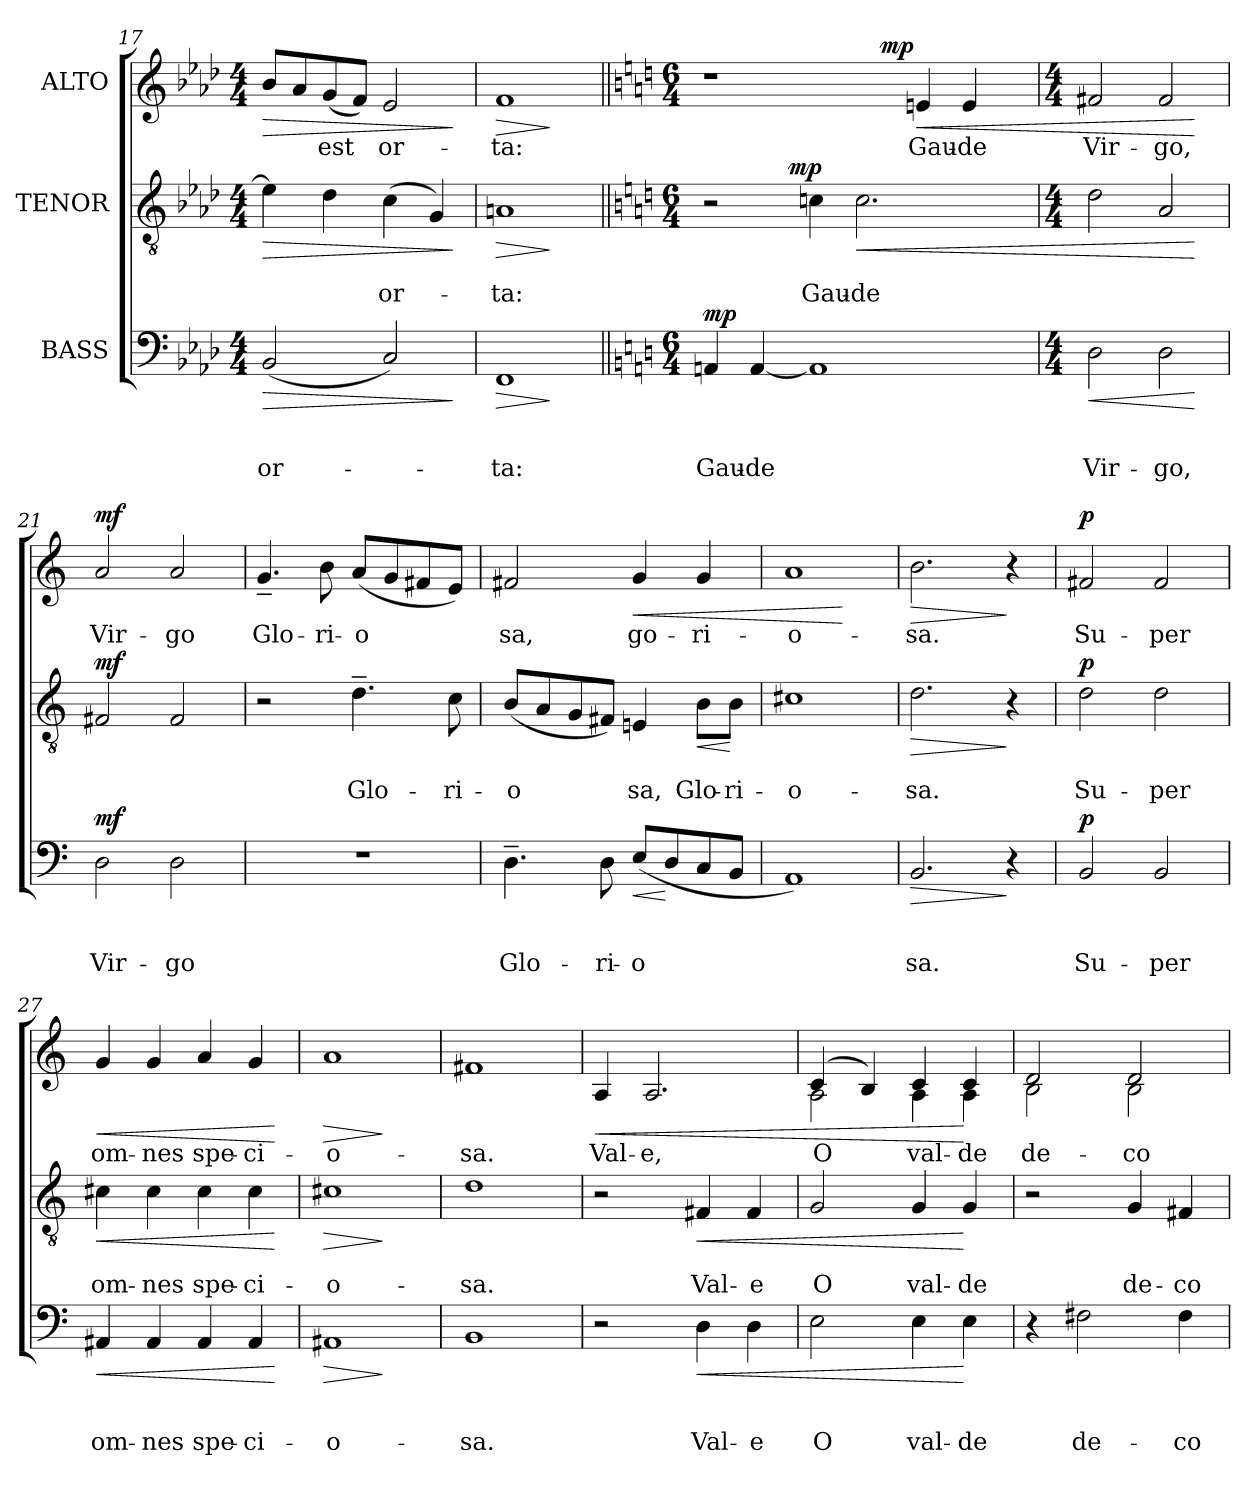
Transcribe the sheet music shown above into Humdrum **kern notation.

**kern	**text	**text	**text	**dynam	**kern	**text	**text	**dynam	**kern	**text	**dynam
*part3	*part3	*part3	*part3	*part3	*part2	*part2	*part2	*part2	*part1	*part1	*part1
*staff3	*staff3	*staff3	*staff3	*staff3	*staff2	*staff2	*staff2	*staff2	*staff1	*staff1	*staff1
*I"BASS	*	*	*	*	*I"TENOR	*	*	*	*I"ALTO	*	*
*clefF4	*	*	*	*	*clefGv2	*	*	*	*clefG2	*	*
*k[b-e-a-d-]	*	*	*	*	*k[b-e-a-d-]	*	*	*	*k[b-e-a-d-]	*	*
*A-:	*	*	*	*	*A-:	*	*	*	*A-:	*	*
*M4/4	*	*	*	*	*M4/4	*	*	*	*M4/4	*	*
=17	=17	=17	=17	=17	=17	=17	=17	=17	=17	=17	=17
!	!	!	!LO:LY:b	!LO:HP:b	!	!	!	!LO:HP:b	!	!	!LO:HP:b
(<2BB-/	.	.	or-	>	4e\]	.	.	>	8b-/L	.	>
.	.	.	.	.	.	.	.	.	8a-/	.	.
!	!	!	!	!	!	!	!	!	!	!LO:LY:b	!
.	.	.	.	.	4d-\	.	.	.	(<8g/	est	.
.	.	.	.	.	.	.	.	.	8f/J)	.	.
!	!	!	!	!	!	!	!LO:LY:b	!	!	!LO:LY:b	!
2C/)	.	.	.	.	(>4c\	.	or-	.	2e-/	or-	.
.	.	.	.	.	4G/)	.	.	.	.	.	.
.	.	.	.	]	.	.	.	]	.	.	]
!!LO:LB:g=z
=18	=18	=18	=18	=18	=18	=18	=18	=18	=18	=18	=18
!	!	!	!LO:LY:b	!LO:HP:b	!	!	!LO:LY:b	!LO:HP:b	!	!LO:LY:b	!LO:HP:b
1FF	.	.	-ta:	>	1An	.	-ta:	>	1f	-ta:	>
.	.	.	.	]	.	.	.	]	.	.	]
=19||	=19||	=19||	=19||	=19||	=19||	=19||	=19||	=19||	=19||	=19||	=19||
*k[]	*	*	*	*	*k[]	*	*	*	*k[]	*	*
*C:	*	*	*	*	*C:	*	*	*	*C:	*	*
*M6/4	*	*	*	*	*M6/4	*	*	*	*M6/4	*	*
!	!	!	!LO:LY:b	!LO:DY:a	!	!	!	!	!	!	!
*	*	*	*	*	*^	*	*	*	*^	*	*
4AAn/	.	.	Gau-	mp	2r	4..ryy	.	.	.	1r	2ryy	.	.
!	!	!	!LO:LY:b:rj	!	!	!	!	!	!	!	!	!	!
[<4AA/	.	.	-de	.	.	.	.	.	.	.	.	.	.
!	!	!	!	!	!	!	!	!	!LO:DY:a	!	!	!	!
.	.	.	.	.	.	1ryy	.	.	mp	.	.	.	.
!	!	!	!	!	!	!	!	!LO:LY:b	!	!	!	!	!
1AA]	.	.	.	.	4cn\	.	.	Gau-	.	.	4ryy	.	.
!	!	!	!	!	!	!	!	!LO:LY:b:rj	!LO:HP:b	!	!	!	!
.	.	.	.	.	2.c\	.	.	-de	<	.	16.ryy	.	.
!	!	!	!	!	!	!	!	!	!	!	!	!	!LO:DY:a
.	.	.	.	.	.	.	.	.	.	.	2ryy	.	mp
!	!	!	!	!	!	!	!	!	!	!	!	!LO:LY:b	!LO:HP:b
.	.	.	.	.	.	.	.	.	.	4en/	.	Gau-	<
!	!	!	!	!	!	!	!	!	!	!	!	!LO:LY:b:rj	!
.	.	.	.	.	.	.	.	.	.	4e/	.	-de	.
.	.	.	.	.	.	.	.	.	.	.	8ryy	.	.
.	.	.	.	.	.	16ryy	.	.	.	.	.	.	.
.	.	.	.	.	.	.	.	.	.	.	32ryy	.	.
*	*	*	*	*	*v	*v	*	*	*	*	*	*	*
*	*	*	*	*	*	*	*	*	*v	*v	*	*
=20	=20	=20	=20	=20	=20	=20	=20	=20	=20	=20	=20
*M4/4	*	*	*	*	*M4/4	*	*	*	*M4/4	*	*
*	*	*	*	*	*^	*	*	*	*^	*	*
!	!	!	!LO:LY:b	!LO:HP:b	!	!	!	!	!	!	!	!LO:LY:b	!
*	*	*	*	*	*v	*v	*	*	*	*	*	*	*
*	*	*	*	*	*	*	*	*	*v	*v	*	*
2D\	.	.	Vir-	<	2d\	.	.	.	2f#X/	Vir-	.
!	!	!	!LO:LY:b	!	!	!	!	!	!	!LO:LY:b	!
2D\	.	.	-go,	.	2A/	.	.	.	2f#/	-go,	.
.	.	.	.	[	.	.	.	[	.	.	[
=21	=21	=21	=21	=21	=21	=21	=21	=21	=21	=21	=21
!	!	!	!LO:LY:b	!LO:DY:a	!	!	!	!LO:DY:a	!	!LO:LY:b	!LO:DY:a
2D\	.	.	Vir-	mf	2F#X/	.	.	mf	2a/	Vir-	mf
!	!	!	!LO:LY:b	!	!	!	!	!	!	!LO:LY:b	!
2D\	.	.	-go	.	2F#/	.	.	.	2a/	-go	.
=22	=22	=22	=22	=22	=22	=22	=22	=22	=22	=22	=22
!	!	!	!	!	!	!	!	!	!	!LO:LY:b	!
1r	.	.	.	.	2r	.	.	.	4.g~</	Glo-	.
!	!	!	!	!	!	!	!	!	!	!LO:LY:b	!
.	.	.	.	.	.	.	.	.	8b\	-ri-	.
!	!	!	!	!	!	!	!LO:LY:b	!	!	!LO:LY:b:rj	!
.	.	.	.	.	4.d~>\	.	Glo-	.	(<8a/L	-o	.
.	.	.	.	.	.	.	.	.	8g/	.	.
.	.	.	.	.	.	.	.	.	8f#X/	.	.
!	!	!	!	!	!	!	!LO:LY:b	!	!	!	!
.	.	.	.	.	8c\	.	-ri-	.	8e/J)	.	.
!!LO:LB:g=z
=23	=23	=23	=23	=23	=23	=23	=23	=23	=23	=23	=23
!	!	!	!LO:LY:b	!	!	!	!LO:LY:b	!	!	!LO:LY:b	!
4.D~>\	.	.	Glo-	.	(<8B/L	.	-o	.	2f#X/	sa,	.
.	.	.	.	.	8A/	.	.	.	.	.	.
.	.	.	.	.	8G/	.	.	.	.	.	.
!	!	!	!LO:LY:b	!	!	!	!	!	!	!	!
8D\	.	.	-ri-	.	8F#X/J)	.	.	.	.	.	.
!	!	!	!LO:LY:b:rj	!LO:HP:b	!	!	!LO:LY:b	!	!	!LO:LY:b	!LO:HP:b
(<8E/L	.	.	-o	<	4En/	.	sa,	.	4g/	go-	<
8D/	.	.	.	[	.	.	.	.	.	.	.
!	!	!	!	!	!	!	!LO:LY:b	!LO:HP:b	!	!LO:LY:b	!
8C/	.	.	.	.	8B\L	.	Glo-	<	4g/	-ri-	.
!	!	!	!	!	!	!	!LO:LY:b:rj	!	!	!	!
8BB/J	.	.	.	.	8B\J	.	-ri-	[	.	.	.
=24	=24	=24	=24	=24	=24	=24	=24	=24	=24	=24	=24
!	!	!	!	!	!	!	!LO:LY:b:rj	!	!	!LO:LY:b:rj	!
1AA)	.	.	.	.	1c#X	.	-o-	.	1a	-o-	.
.	.	.	.	.	.	.	.	.	.	.	[
=25	=25	=25	=25	=25	=25	=25	=25	=25	=25	=25	=25
!	!	!	!LO:LY:b	!LO:HP:b	!	!	!LO:LY:b	!LO:HP:b	!	!LO:LY:b	!LO:HP:b
2.BB/	.	.	sa.	>	2.d\	.	-sa.	>	2.b\	-sa.	>
4r	.	.	.	]	4r	.	.	]	4r	.	]
=26	=26	=26	=26	=26	=26	=26	=26	=26	=26	=26	=26
!	!	!	!LO:LY:b	!LO:DY:a	!	!	!LO:LY:b	!LO:DY:a	!	!LO:LY:b	!LO:DY:a
2BB/	.	.	Su-	p	2d\	.	Su-	p	2f#X/	Su-	p
!	!	!	!LO:LY:b	!	!	!	!LO:LY:b	!	!	!LO:LY:b	!
2BB/	.	.	-per	.	2d\	.	-per	.	2f#/	-per	.
=27	=27	=27	=27	=27	=27	=27	=27	=27	=27	=27	=27
!	!	!	!LO:LY:b	!LO:HP:b	!	!	!LO:LY:b	!LO:HP:b	!	!LO:LY:b	!LO:HP:b
4AA#X/	.	.	om-	<	4c#X\	.	om-	<	4g/	om-	<
!	!	!	!LO:LY:b:rj	!	!	!	!LO:LY:b:rj	!	!	!LO:LY:b:rj	!
4AA#/	.	.	-nes	.	4c#\	.	-nes	.	4g/	-nes	.
!	!	!	!LO:LY:b	!	!	!	!LO:LY:b	!	!	!LO:LY:b	!
4AA#/	.	.	spe-	.	4c#\	.	spe-	.	4a/	spe-	.
!	!	!	!LO:LY:b:rj	!	!	!	!LO:LY:b:rj	!	!	!LO:LY:b:rj	!
4AA#/	.	.	-ci-	.	4c#\	.	-ci-	.	4g/	-ci-	.
.	.	.	.	[	.	.	.	[	.	.	[
=28	=28	=28	=28	=28	=28	=28	=28	=28	=28	=28	=28
!	!	!	!LO:LY:b:rj	!LO:HP:b	!	!	!LO:LY:b:rj	!LO:HP:b	!	!LO:LY:b:rj	!LO:HP:b
1AA#X	.	.	-o-	>	1c#X	.	-o-	>	1a	-o-	>
.	.	.	.	]	.	.	.	]	.	.	]
=29	=29	=29	=29	=29	=29	=29	=29	=29	=29	=29	=29
!	!	!	!LO:LY:b	!	!	!	!LO:LY:b	!	!	!LO:LY:b	!
1BB	.	.	-sa.	.	1d	.	-sa.	.	1f#X	-sa.	.
!!LO:PB:g=z
=30	=30	=30	=30	=30	=30	=30	=30	=30	=30	=30	=30
!	!	!	!	!	!	!	!	!	!	!LO:LY:b	!LO:HP:b
2r	.	.	.	.	2r	.	.	.	4A/	Val-	<
!	!	!	!	!	!	!	!	!	!	!LO:LY:b	!
.	.	.	.	.	.	.	.	.	2.A/	-e,	.
!	!	!	!LO:LY:b	!LO:HP:b	!	!	!LO:LY:b	!LO:HP:b	!	!	!
4D\	.	.	Val-	<	4F#X/	.	Val-	<	.	.	.
!	!	!	!LO:LY:b	!	!	!	!LO:LY:b	!	!	!	!
4D\	.	.	-e	.	4F#/	.	-e	.	.	.	.
=31	=31	=31	=31	=31	=31	=31	=31	=31	=31	=31	=31
!	!	!	!LO:LY:b	!	!	!	!LO:LY:b	!	!	!LO:LY:b	!
*	*	*	*	*	*	*	*	*	*^	*	*
2E\	.	.	O	.	2G/	.	O	.	(4c/	2A\	O	.
.	.	.	.	.	.	.	.	.	4B/)	.	.	.
!	!	!	!LO:LY:b	!	!	!	!LO:LY:b	!	!	!	!LO:LY:b	!
4E\	.	.	val-	.	4G/	.	val-	.	4c/	4A\	val-	.
!	!	!	!LO:LY:b:rj	!	!	!	!LO:LY:b:rj	!	!	!	!LO:LY:b:rj	!
4E\	.	.	-de	[	4G/	.	-de	[	4c/	4A\	-de	[
=32	=32	=32	=32	=32	=32	=32	=32	=32	=32	=32	=32	=32
!	!	!	!	!	!	!	!	!	!	!	!LO:LY:b	!
4r	.	.	.	.	2r	.	.	.	2d/	2B\	de-	.
!	!	!	!LO:LY:b	!	!	!	!	!	!	!	!	!
2F#X\	.	.	de-	.	.	.	.	.	.	.	.	.
!	!	!	!	!	!	!	!LO:LY:b	!	!	!	!LO:LY:b	!
.	.	.	.	.	4G/	.	de-	.	2d/	2B\	-co-	.
!	!	!	!LO:LY:b	!	!	!	!LO:LY:b	!	!	!	!	!
4F#\	.	.	-co-	.	4F#X/	.	-co-	.	.	.	.	.
*	*	*	*	*	*	*	*	*	*v	*v	*	*
=	=	=	=	=	=	=	=	=	=	=	=
*-	*-	*-	*-	*-	*-	*-	*-	*-	*-	*-	*-
